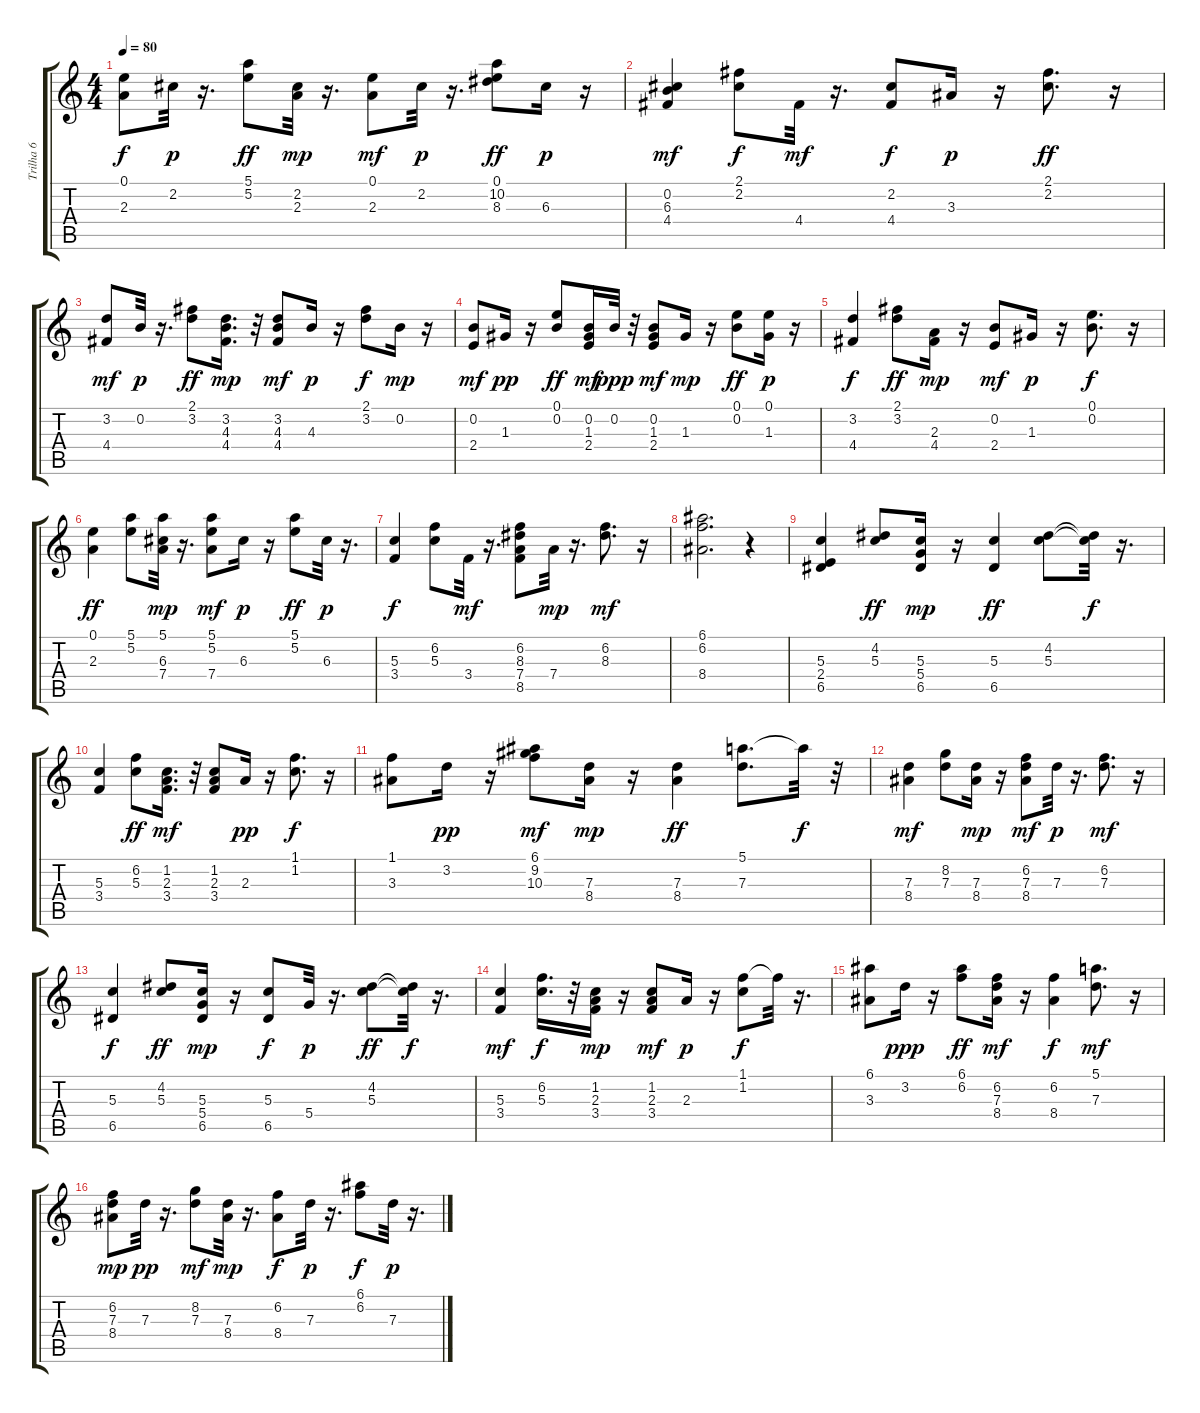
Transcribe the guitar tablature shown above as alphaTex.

\track ("Trilha 6" "Trilha 6") {instrument acousticguitarsteel}
\staff {score tabs}
\tuning (E4 B3 G3 D3 A2 E2) {hide}
\ts (4 4)
\tempo 80
\clef g2
\ks c
(0.1 2.3).8{dy f} 2.2.32{dy p} r.16{d} (5.1 5.2).8{dy ff} (2.2 2.3).32{dy mp} r.16{d} (0.1 2.3).8{dy mf} 2.2.32{dy p} r.16{d} (0.1 10.2 8.3).8{dy ff} 6.3.16{dy p} r.16 |
(0.2 6.3 4.4).4{dy mf} (2.1 2.2).8{dy f} 4.4.32{dy mf} r.16{d} (2.2 4.4).8{dy f} 3.3.16{dy p} r.16 (2.1 2.2).8{d dy ff} r.16 |
(3.2 4.4).8{dy mf} 0.2.32{dy p} r.16{d} (2.1 3.2).8{dy ff} (3.2 4.3 4.4).16{d dy mp} r.32 (3.2 4.3 4.4).8{dy mf} 4.3.16{dy p} r.16 (2.1 3.2).8{dy f} 0.2.16{dy mp} r.16 |
(0.2 2.4).8{dy mf} 1.3.16{dy pp} r.16 (0.1 0.2).8{dy ff} (0.2 1.3 2.4).16{dy mf} 0.2.32{dy ppp} r.32 (0.2 1.3 2.4).8{dy mf} 1.3.16{dy mp} r.16 (0.1 0.2).8{dy ff} (0.1 1.3).16{dy p} r.16 |
(3.2 4.4).4{dy f} (2.1 3.2).8{dy ff} (2.3 4.4).16{dy mp} r.16 (0.2 2.4).8{dy mf} 1.3.16{dy p} r.16 (0.1 0.2).8{d dy f} r.16 |
(0.1 2.3).4{dy ff} (5.1 5.2).8 (5.1 6.3 7.4).32{dy mp} r.16{d} (5.1 5.2 7.4).8{dy mf} 6.3.16{dy p} r.16 (5.1 5.2).8{dy ff} 6.3.32{dy p} r.16{d} |
(5.3 3.4).4{dy f} (6.2 5.3).8 3.4.32{dy mf} r.16{d} (6.2 8.3 7.4 8.5).8 7.4.32{dy mp} r.16{d} (6.2 8.3).8{d dy mf} r.16 |
(6.1 6.2 8.4).2{d} r.4 |
(5.3 2.4 6.5).4 (4.2 5.3).8{dy ff} (5.3 5.4 6.5).16{dy mp} r.16 (5.3 6.5).4{dy ff} (4.2 5.3).8 (4.2{t} 5.3{t}).32{dy f} r.16{d} |
(5.3 3.4).4 (6.2 5.3).8{dy ff} (1.2 2.3 3.4).16{d dy mf} r.32 (1.2 2.3 3.4).8 2.3.16{dy pp} r.16 (1.1 1.2).8{d dy f} r.16 |
(1.1 3.3).8 3.2.16{dy pp} r.16 (6.1 9.2 10.3).8{dy mf} (7.3 8.4).16{dy mp} r.16 (7.3 8.4).4{dy ff} (5.1 7.3).8{d} 5.1{t}.32{dy f} r.32 |
(7.3 8.4).4{dy mf} (8.2 7.3).8 (7.3 8.4).16{dy mp} r.16 (6.2 7.3 8.4).8{dy mf} 7.3.32{dy p} r.16{d} (6.2 7.3).8{d dy mf} r.16 |
(5.3 6.5).4{dy f} (4.2 5.3).8{dy ff} (5.3 5.4 6.5).16{dy mp} r.16 (5.3 6.5).8{dy f} 5.4.32{dy p} r.16{d} (4.2 5.3).8{dy ff} (4.2{t} 5.3{t}).32{dy f} r.16{d} |
(5.3 3.4).4{dy mf} (6.2 5.3).16{d dy f} r.32 (1.2 2.3 3.4).16{dy mp} r.16 (1.2 2.3 3.4).8{dy mf} 2.3.16{dy p} r.16 (1.1 1.2).8{dy f} 1.1{t}.32 r.16{d} |
(6.1 3.3).8 3.2.16{dy ppp} r.16 (6.1 6.2).8{dy ff} (6.2 7.3 8.4).16{dy mf} r.16 (6.2 8.4).4{dy f} (5.1 7.3).8{d dy mf} r.16 |
(6.2 7.3 8.4).8{dy mp} 7.3.32{dy pp} r.16{d} (8.2 7.3).8{dy mf} (7.3 8.4).32{dy mp} r.16{d} (6.2 8.4).8{dy f} 7.3.32{dy p} r.16{d} (6.1 6.2).8{dy f} 7.3.32{dy p} r.16{d}
